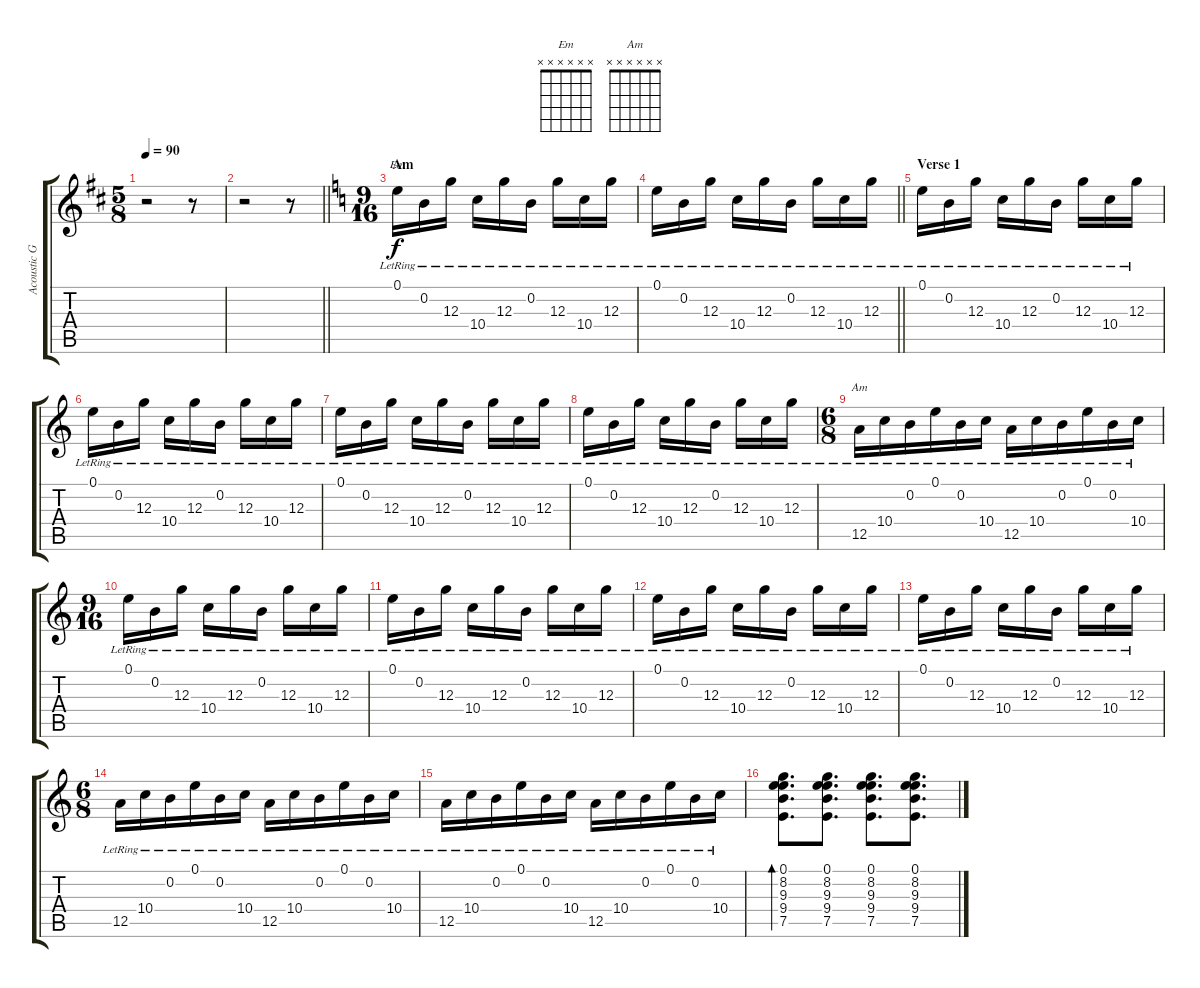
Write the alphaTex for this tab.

\track ("Acoustic Guitar (Tankian)" "Acoustic G") {instrument acousticguitarsteel}
\staff {score tabs}
\tuning (E4 B3 G3 D3 A2 E2) {hide}
\chord ("Em" x x x x x x)
\chord ("Am" x x x x x x)
\ts (5 8)
\tempo 90
\clef g2
\ks bminor
r.2{dy mf} r.8 |
\barLineRight lightlight
r.2 r.8 |
\ts (9 16)
\section ("" "Am")
\ks aminor
0.1{lr}.16{ch "Em" dy f} 0.2{lr}.16 12.3{lr}.16 10.4{lr}.16 12.3{lr}.16 0.2{lr}.16 12.3{lr}.16 10.4{lr}.16 12.3{lr}.16 |
\barLineRight lightlight
0.1{lr}.16 0.2{lr}.16 12.3{lr}.16 10.4{lr}.16 12.3{lr}.16 0.2{lr}.16 12.3{lr}.16 10.4{lr}.16 12.3{lr}.16 |
\section ("" "Verse 1")
0.1{lr}.16 0.2{lr}.16 12.3{lr}.16 10.4{lr}.16 12.3{lr}.16 0.2{lr}.16 12.3{lr}.16 10.4{lr}.16 12.3{lr}.16 |
0.1{lr}.16 0.2{lr}.16 12.3{lr}.16 10.4{lr}.16 12.3{lr}.16 0.2{lr}.16 12.3{lr}.16 10.4{lr}.16 12.3{lr}.16 |
0.1{lr}.16 0.2{lr}.16 12.3{lr}.16 10.4{lr}.16 12.3{lr}.16 0.2{lr}.16 12.3{lr}.16 10.4{lr}.16 12.3{lr}.16 |
0.1{lr}.16 0.2{lr}.16 12.3{lr}.16 10.4{lr}.16 12.3{lr}.16 0.2{lr}.16 12.3{lr}.16 10.4{lr}.16 12.3{lr}.16 |
\ts (6 8)
12.5{lr}.16{ch "Am"} 10.4{lr}.16 0.2{lr}.16 0.1{lr}.16 0.2{lr}.16 10.4{lr}.16 12.5{lr}.16 10.4{lr}.16 0.2{lr}.16 0.1{lr}.16 0.2{lr}.16 10.4{lr}.16 |
\ts (9 16)
0.1{lr}.16 0.2{lr}.16 12.3{lr}.16 10.4{lr}.16 12.3{lr}.16 0.2{lr}.16 12.3{lr}.16 10.4{lr}.16 12.3{lr}.16 |
0.1{lr}.16 0.2{lr}.16 12.3{lr}.16 10.4{lr}.16 12.3{lr}.16 0.2{lr}.16 12.3{lr}.16 10.4{lr}.16 12.3{lr}.16 |
0.1{lr}.16 0.2{lr}.16 12.3{lr}.16 10.4{lr}.16 12.3{lr}.16 0.2{lr}.16 12.3{lr}.16 10.4{lr}.16 12.3{lr}.16 |
0.1{lr}.16 0.2{lr}.16 12.3{lr}.16 10.4{lr}.16 12.3{lr}.16 0.2{lr}.16 12.3{lr}.16 10.4{lr}.16 12.3{lr}.16 |
\ts (6 8)
12.5{lr}.16 10.4{lr}.16 0.2{lr}.16 0.1{lr}.16 0.2{lr}.16 10.4{lr}.16 12.5{lr}.16 10.4{lr}.16 0.2{lr}.16 0.1{lr}.16 0.2{lr}.16 10.4{lr}.16 |
12.5{lr}.16 10.4{lr}.16 0.2{lr}.16 0.1{lr}.16 0.2{lr}.16 10.4{lr}.16 12.5{lr}.16 10.4{lr}.16 0.2{lr}.16 0.1{lr}.16 0.2{lr}.16 10.4{lr}.16 |
(0.1 8.2 9.3 9.4 7.5).8{d bd 120} (0.1 8.2 9.3 9.4 7.5).8{d} (0.1 8.2 9.3 9.4 7.5).8{d} (0.1 8.2 9.3 9.4 7.5).8{d}
